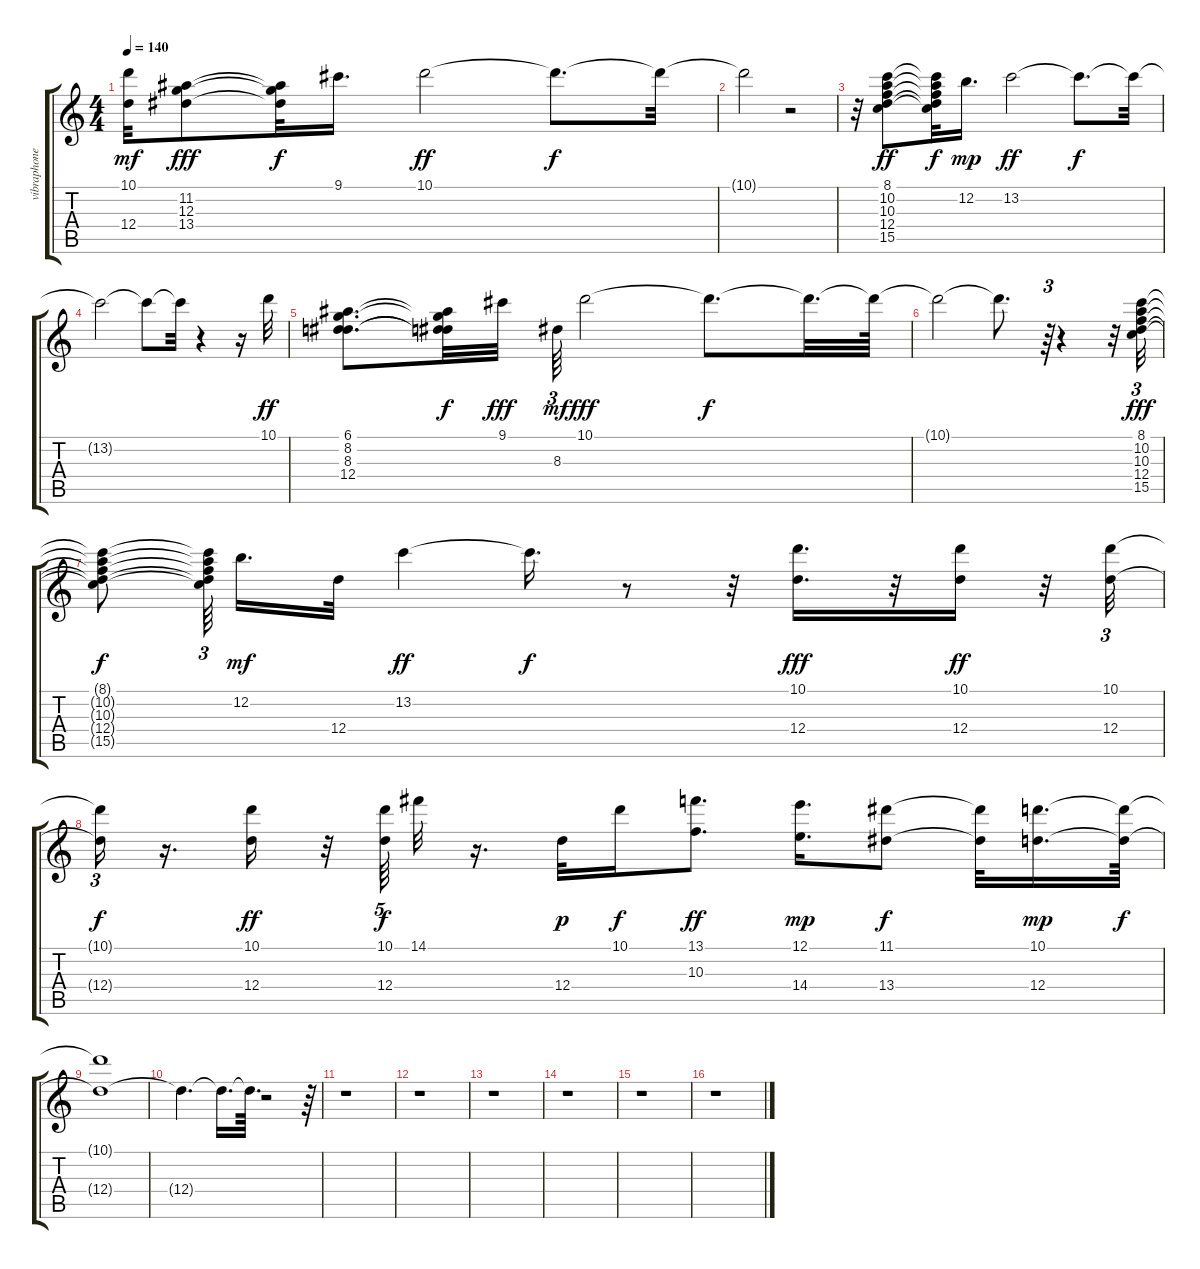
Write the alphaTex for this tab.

\track ("vibraphone" "vibraphone") {instrument electricguitarjazz}
\staff {score tabs}
\tuning (E4 B3 G3 D3 A2 E2) {hide}
\ts (4 4)
\tempo 140
\clef g2
\ks c
(10.1 12.4).32{dy mf} (11.2 12.3 13.4).8{dy fff} (11.2{t} 12.3{t} 13.4{t}).32{dy f} 9.1.16{d} 10.1.2{dy ff} 10.1{t}.8{d dy f} 10.1{t}.32 |
10.1{t}.2 r.2 |
r.32 (8.1 10.2 10.3 12.4 15.5).8{dy ff} (8.1{t} 10.2{t} 10.3{t} 12.4{t} 15.5{t}).32{dy f} 12.2.16{d dy mp} 13.2.2{dy ff} 13.2{t}.8{d dy f} 13.2{t}.32 |
13.2{t}.2 13.2{t}.8 13.2{t}.32 r.4 r.16 10.1.32{dy ff} |
(6.1 8.2 8.3 12.4).8{d} (6.1{t} 8.2{t} 8.3{t} 12.4{t}).32{dy f} 9.1.32{dy fff} 8.3.64{tu (3 2) dy mf} 10.1.2{dy fff} 10.1{t}.8{d dy f} 10.1{t}.32{d} 10.1{t}.64 |
10.1{t}.2 10.1{t}.8{d} r.64{tu (3 2)} r.4 r.32 (8.1 10.2 10.3 12.4 15.5).32{tu (3 2) dy fff} |
(8.1{t} 10.2{t} 10.3{t} 12.4{t} 15.5{t}).8{dy f} (8.1{t} 10.2{t} 10.3{t} 12.4{t} 15.5{t}).64{tu (3 2)} 12.2.16{d dy mf} 12.4.32 13.2.4{dy ff} 13.2{t}.16{d dy f} r.8 r.32 (10.1 12.4).16{d dy fff} r.32 (10.1 12.4).16{dy ff} r.32 (10.1 12.4).32{tu (3 2)} |
(10.1{t} 12.4{t}).16{tu (3 2) dy f} r.16{d} (10.1 12.4).16{dy ff} r.32 (10.1 12.4).64{tu (5 4) dy f} 14.1.32 r.16{d} 12.4.32{dy p} 10.1.16{dy f} (13.1 10.3).8{d dy ff} (12.1 14.4).16{d dy mp} (11.1 13.4).8{dy f} (11.1{t} 13.4{t}).32 (10.1 12.4).16{d dy mp} (10.1{t} 12.4{t}).64{dy f} |
(10.1{t} 12.4{t}).1 |
12.4{t}.4{d} 12.4{t}.16{d} 12.4{t}.64{d} r.2 r.64 |
r.1 |
r.1 |
r.1 |
r.1 |
r.1 |
r.1
